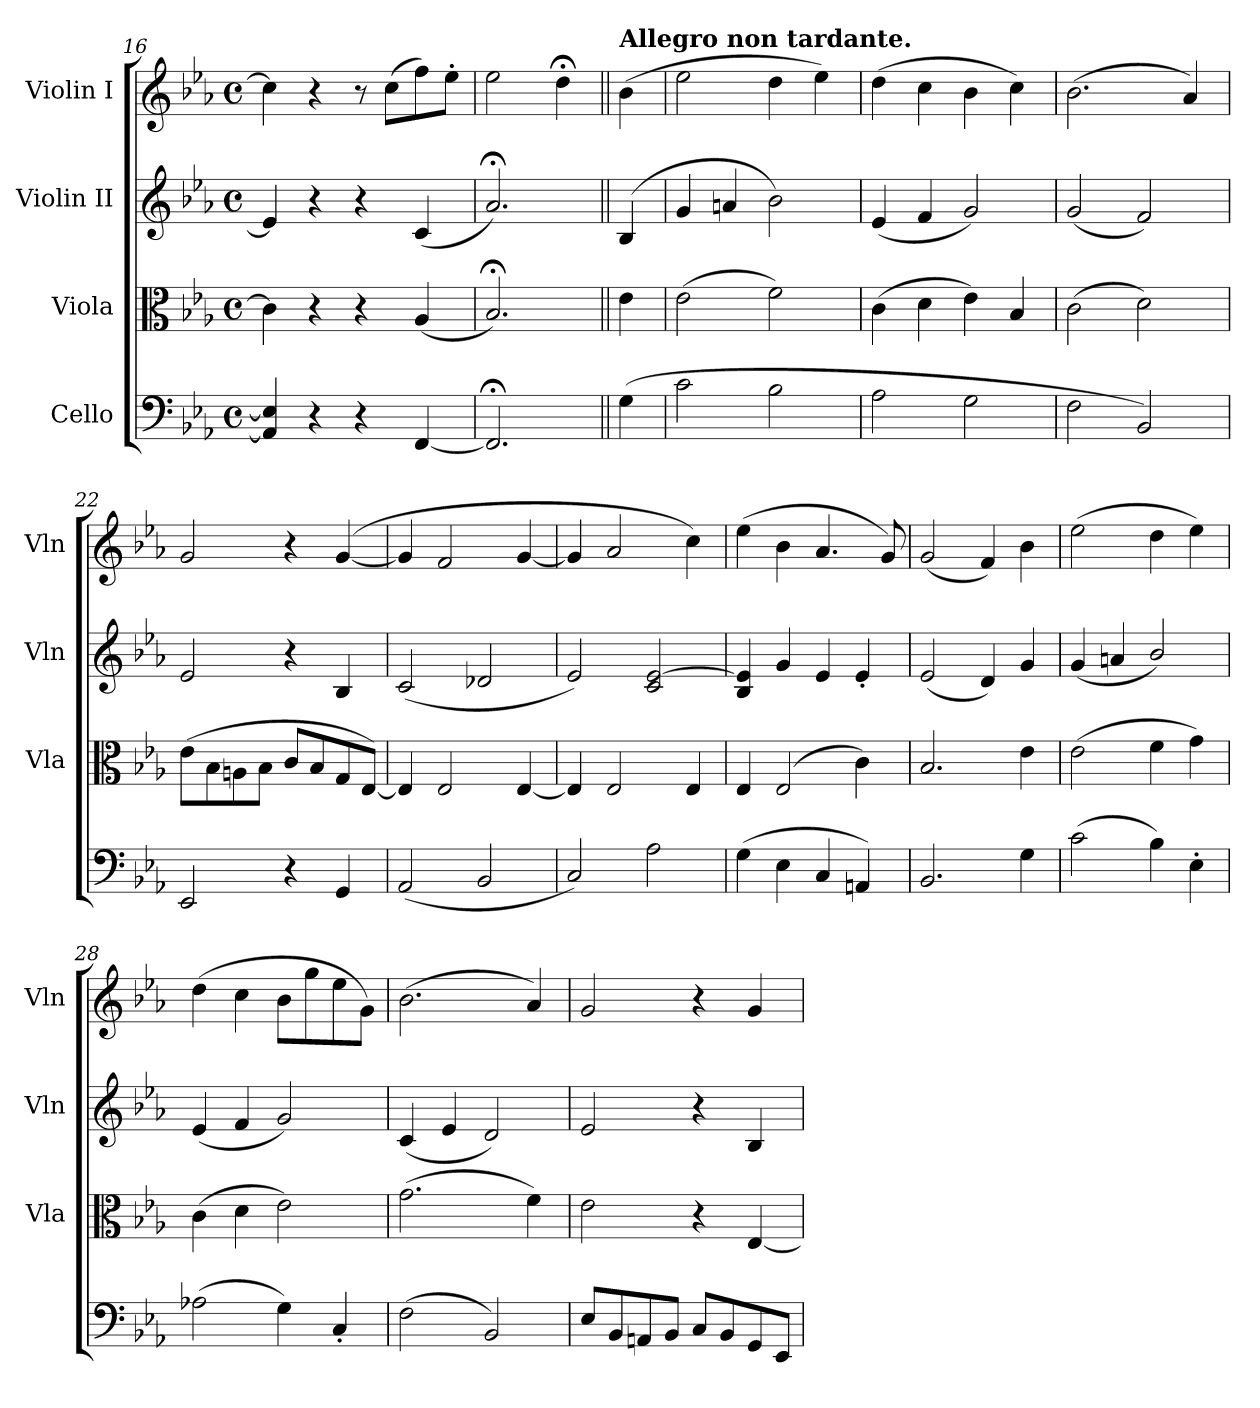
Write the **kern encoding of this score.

**kern	**kern	**kern	**kern
*part4	*part3	*part2	*part1
*staff4	*staff3	*staff2	*staff1
*I"Cello	*I"Viola	*I"Violin II	*I"Violin I
*	*I'Vla	*I'Vln	*I'Vln
*clefF4	*clefC3	*clefG2	*clefG2
*k[b-e-a-]	*k[b-e-a-]	*k[b-e-a-]	*k[b-e-a-]
*M4/4	*M4/4	*M4/4	*M4/4
*met(c)	*met(c)	*met(c)	*met(c)
=16	=16	=16	=16
4AA-/] 4E-/]	4c\]	4e-/]	4cc\]
4r	4r	4r	4r
4r	4r	4r	8r
.	.	.	(>8cc\L
[4FF/	(<4A-/	(<4c/	8ff\)
.	.	.	8ee-'\J
=17	=17	=17	=17
2.FF;</]	2.B-;</)	2.a-;</)	2ee-\
.	.	.	4dd;<\
=18||	=18||	=18||	=18||
!	!	!	!LO:TX:a:B:t=Allegro non tardante.
(>4G\	4e-\	(>4B-/	(>4b-\
=19	=19	=19	=19
2c\	(>2e-\	4g/	2ee-\
.	.	4an/	.
2B-\	2f\)	2b-\)	4dd\
.	.	.	4ee-\)
=20	=20	=20	=20
2A-\	(>4c\	(<4e-/	(>4dd\
.	4d\	4f/	4cc\
2G\	4e-\)	2g/)	4b-\
.	4B-/	.	4cc\)
=21	=21	=21	=21
2F\	(>2c\	(<2g/	(>2.b-\
2BB-/)	2d\)	2f/)	.
.	.	.	4a-/)
=22	=22	=22	=22
2EE-/	(>8e-\L	2e-/	2g/
.	8B-\	.	.
.	8An\	.	.
.	8B-\J	.	.
4r	8c/L	4r	4r
.	8B-/	.	.
4GG/	8G/	4B-/	(>[4g/
.	[8E-/J)	.	.
=23	=23	=23	=23
(<2AA-/	4E-/]	(<2c/	4g/]
.	2E-/	.	2f/
2BB-/	.	2d-X/	.
.	[4E-/	.	[4g/
=24	=24	=24	=24
2C/)	4E-/]	2e-/)	4g/]
.	2E-/	.	2a-/
2A-\	.	2c/ [2e-/	.
.	4E-/	.	4cc\)
!!LO:LB:g=z
=25	=25	=25	=25
(>4G\	4E-/	4B-/ 4e-/]	(>4ee-\
4E-\	(>2E-/	4g/	4b-\
4C/	.	4e-/	4.a-/
4AAn/)	4c\)	4e-'/	.
.	.	.	8g/)
=26	=26	=26	=26
2.BB-/	2.B-/	(<2e-/	(<2g/
.	.	4d/)	4f/)
4G\	4e-\	4g/	4b-\
=27	=27	=27	=27
(>2c\	(>2e-\	(<4g/	(>2ee-\
.	.	4an/	.
4B-\)	4f\	2b-/)	4dd\
4E-'\	4g\)	.	4ee-\)
=28	=28	=28	=28
(>2A-X\	(>4c\	(<4e-/	(>4dd\
.	4d\	4f/	4cc\
4G\)	2e-\)	2g/)	8b-\L
.	.	.	8gg\
4C'/	.	.	8ee-\
.	.	.	8g\J)
=29	=29	=29	=29
(>2F\	(>2.g\	(<4c/	(>2.b-\
.	.	4e-/	.
2BB-/)	.	2d/)	.
.	4f\)	.	4a-/)
=30	=30	=30	=30
8E-/L	2e-\	2e-/	2g/
8BB-/	.	.	.
8AAn/	.	.	.
8BB-/J	.	.	.
8C/L	4r	4r	4r
8BB-/	.	.	.
8GG/	[4E-/	4B-/	4g/
8EE-/J	.	.	.
=	=	=	=
*-	*-	*-	*-
